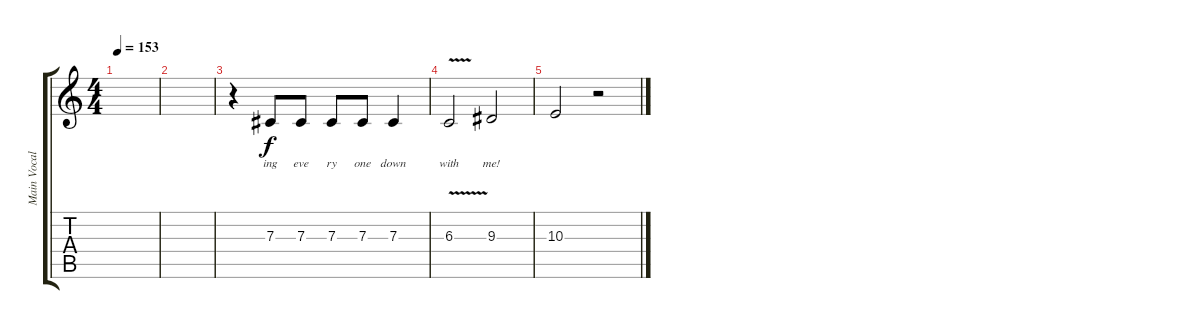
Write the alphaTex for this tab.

\track ("Main Vocals" "Main Vocal") {instrument oboe}
\staff {score tabs}
\tuning (Eb4 Bb3 Gb3 Db3 Ab2 Db2) {hide}
\ts (4 4)
\tempo 153
\clef g2
\ks c
|
|
r.4 7.3.8{lyrics (0 "ing") lyrics (1 "") lyrics (2 "") lyrics (3 "") lyrics (4 "")} 7.3.8{lyrics (0 "eve") lyrics (1 "") lyrics (2 "") lyrics (3 "") lyrics (4 "")} 7.3.8{lyrics (0 "ry") lyrics (1 "") lyrics (2 "") lyrics (3 "") lyrics (4 "")} 7.3.8{lyrics (0 "one") lyrics (1 "") lyrics (2 "") lyrics (3 "") lyrics (4 "")} 7.3.4{lyrics (0 "down") lyrics (1 "") lyrics (2 "") lyrics (3 "") lyrics (4 "")} |
6.3{v}.2{lyrics (0 "with") lyrics (1 "") lyrics (2 "") lyrics (3 "") lyrics (4 "")} 9.3.2{lyrics (0 "me!") lyrics (1 "") lyrics (2 "") lyrics (3 "") lyrics (4 "")} |
10.3.2 r.2
